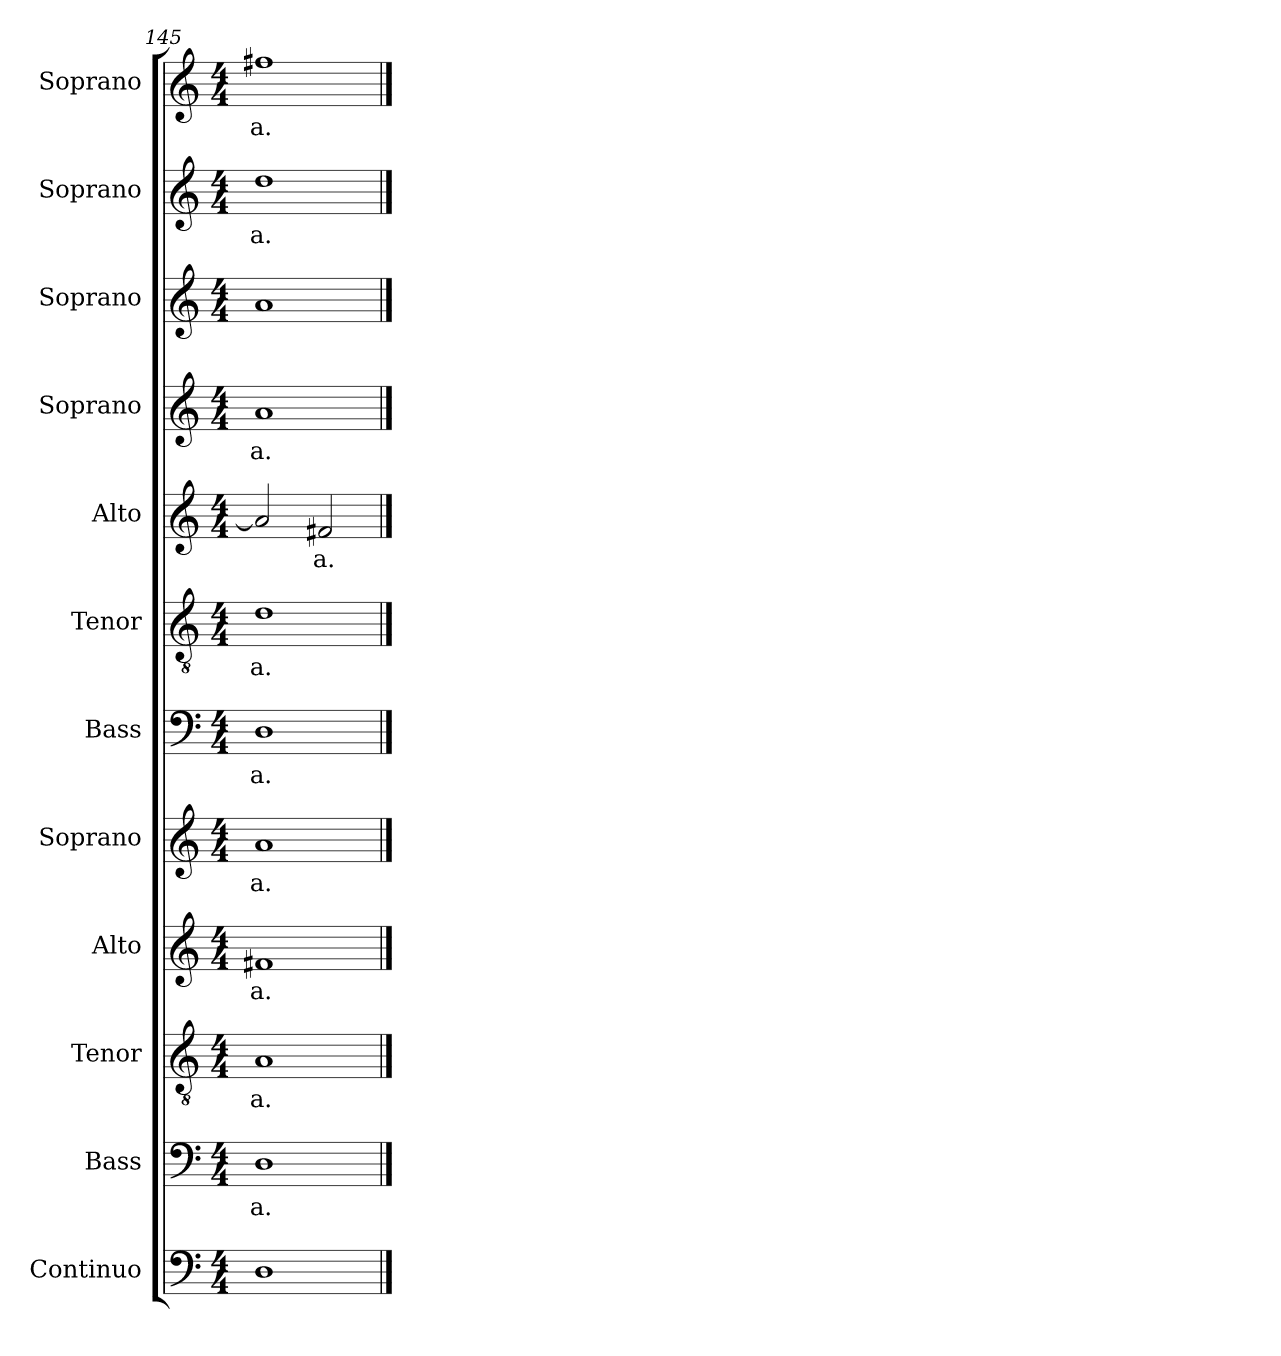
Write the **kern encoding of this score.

**kern	**kern	**text	**kern	**text	**kern	**text	**kern	**text	**kern	**text	**kern	**text	**kern	**text	**kern	**text	**kern	**kern	**text	**kern	**text
*part12	*part11	*part11	*part10	*part10	*part9	*part9	*part8	*part8	*part7	*part7	*part6	*part6	*part5	*part5	*part4	*part4	*part3	*part2	*part2	*part1	*part1
*staff12	*staff11	*staff11	*staff10	*staff10	*staff9	*staff9	*staff8	*staff8	*staff7	*staff7	*staff6	*staff6	*staff5	*staff5	*staff4	*staff4	*staff3	*staff2	*staff2	*staff1	*staff1
*I"Continuo	*I"Bass	*	*I"Tenor	*	*I"Alto	*	*I"Soprano	*	*I"Bass	*	*I"Tenor	*	*I"Alto	*	*I"Soprano	*	*I"Soprano	*I"Soprano	*	*I"Soprano	*
*I'Cont.	*I'B.	*	*I'T.	*	*I'A.	*	*I'S.	*	*I'B.	*	*I'T.	*	*I'A.	*	*I'S.	*	*I'S.	*I'S.	*	*I'S.	*
*clefF4	*clefF4	*	*clefGv2	*	*clefG2	*	*clefG2	*	*clefF4	*	*clefGv2	*	*clefG2	*	*clefG2	*	*clefG2	*clefG2	*	*clefG2	*
*	*	*	*ITrd7c12	*	*	*	*	*	*	*	*ITrd7c12	*	*	*	*	*	*	*	*	*	*
*k[]	*k[]	*	*k[]	*	*k[]	*	*k[]	*	*k[]	*	*k[]	*	*k[]	*	*k[]	*	*k[]	*k[]	*	*k[]	*
*C:	*C:	*	*C:	*	*C:	*	*C:	*	*C:	*	*C:	*	*C:	*	*C:	*	*C:	*C:	*	*C:	*
*M4/4	*M4/4	*	*M4/4	*	*M4/4	*	*M4/4	*	*M4/4	*	*M4/4	*	*M4/4	*	*M4/4	*	*M4/4	*M4/4	*	*M4/4	*
=145	=145	=145	=145	=145	=145	=145	=145	=145	=145	=145	=145	=145	=145	=145	=145	=145	=145	=145	=145	=145	=145
!	!	!LO:LY:b:color=#000000	!	!	!	!	!	!	!	!	!	!	!	!	!	!	!	!	!	!	!
!	!	!	!	!LO:LY:b:color=#000000	!	!	!	!	!	!	!	!	!	!	!	!	!	!	!	!	!
!	!	!	!	!	!	!LO:LY:b:color=#000000	!	!	!	!	!	!	!	!	!	!	!	!	!	!	!
!	!	!	!	!	!	!	!	!LO:LY:b:color=#000000	!	!	!	!	!	!	!	!	!	!	!	!	!
!	!	!	!	!	!	!	!	!	!	!LO:LY:b:color=#000000	!	!	!	!	!	!	!	!	!	!	!
!	!	!	!	!	!	!	!	!	!	!	!	!LO:LY:b:color=#000000	!	!	!	!	!	!	!	!	!
!	!	!	!	!	!	!	!	!	!	!	!	!	!	!	!	!LO:LY:b:color=#000000	!	!	!	!	!
!	!	!	!	!	!	!	!	!	!	!	!	!	!	!	!	!	!	!	!LO:LY:b:color=#000000	!	!
!	!	!	!	!	!	!	!	!	!	!	!	!	!	!	!	!	!	!	!	!	!LO:LY:b:color=#000000
1Di	1Di	-a.	1AAi	-a.	1f#Xi	-a.	1ai	-a.	1Di	-a.	1Di	-a.	2ai/]	.	1ai	-a.	1ai	1ddi	-a.	1ff#Xi	-a.
!	!	!	!	!	!	!	!	!	!	!	!	!	!	!LO:LY:b:color=#000000	!	!	!	!	!	!	!
.	.	.	.	.	.	.	.	.	.	.	.	.	2f#Xi/	-a.	.	.	.	.	.	.	.
==	==	==	==	==	==	==	==	==	==	==	==	==	==	==	==	==	==	==	==	==	==
*-	*-	*-	*-	*-	*-	*-	*-	*-	*-	*-	*-	*-	*-	*-	*-	*-	*-	*-	*-	*-	*-
